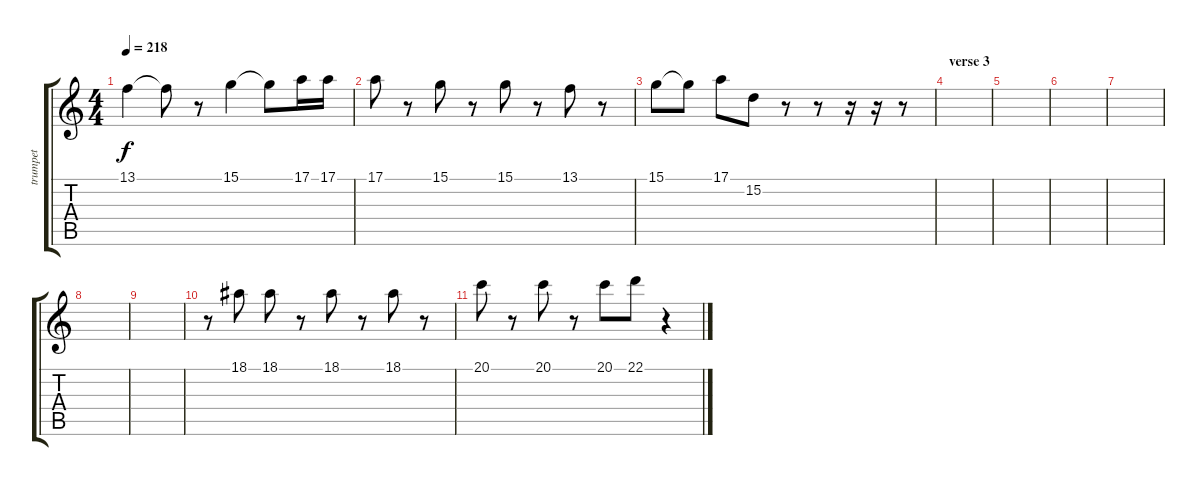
\track ("trumpet " "trumpet ") {instrument trumpet}
\staff {score tabs}
\tuning (E4 B3 G3 D3 A2 E2) {hide}
\ts (4 4)
\tempo 218
\clef g2
\ks c
13.1.4{dy f} 13.1{t}.8 r.8 15.1.4 15.1{t}.8 17.1.16{balance 12} 17.1.16 |
17.1.8 r.8 15.1.8 r.8 15.1.8 r.8 13.1.8 r.8 |
15.1.8 15.1{t}.8 17.1.8 15.2.8 r.8 r.8 r.16 r.16 r.8 |
\section ("" "verse 3")
|
|
|
|
|
|
r.8 18.1.8 18.1.8 r.8 18.1.8 r.8 18.1.8 r.8 |
20.1.8 r.8 20.1.8 r.8 20.1.8 22.1.8 r.4
